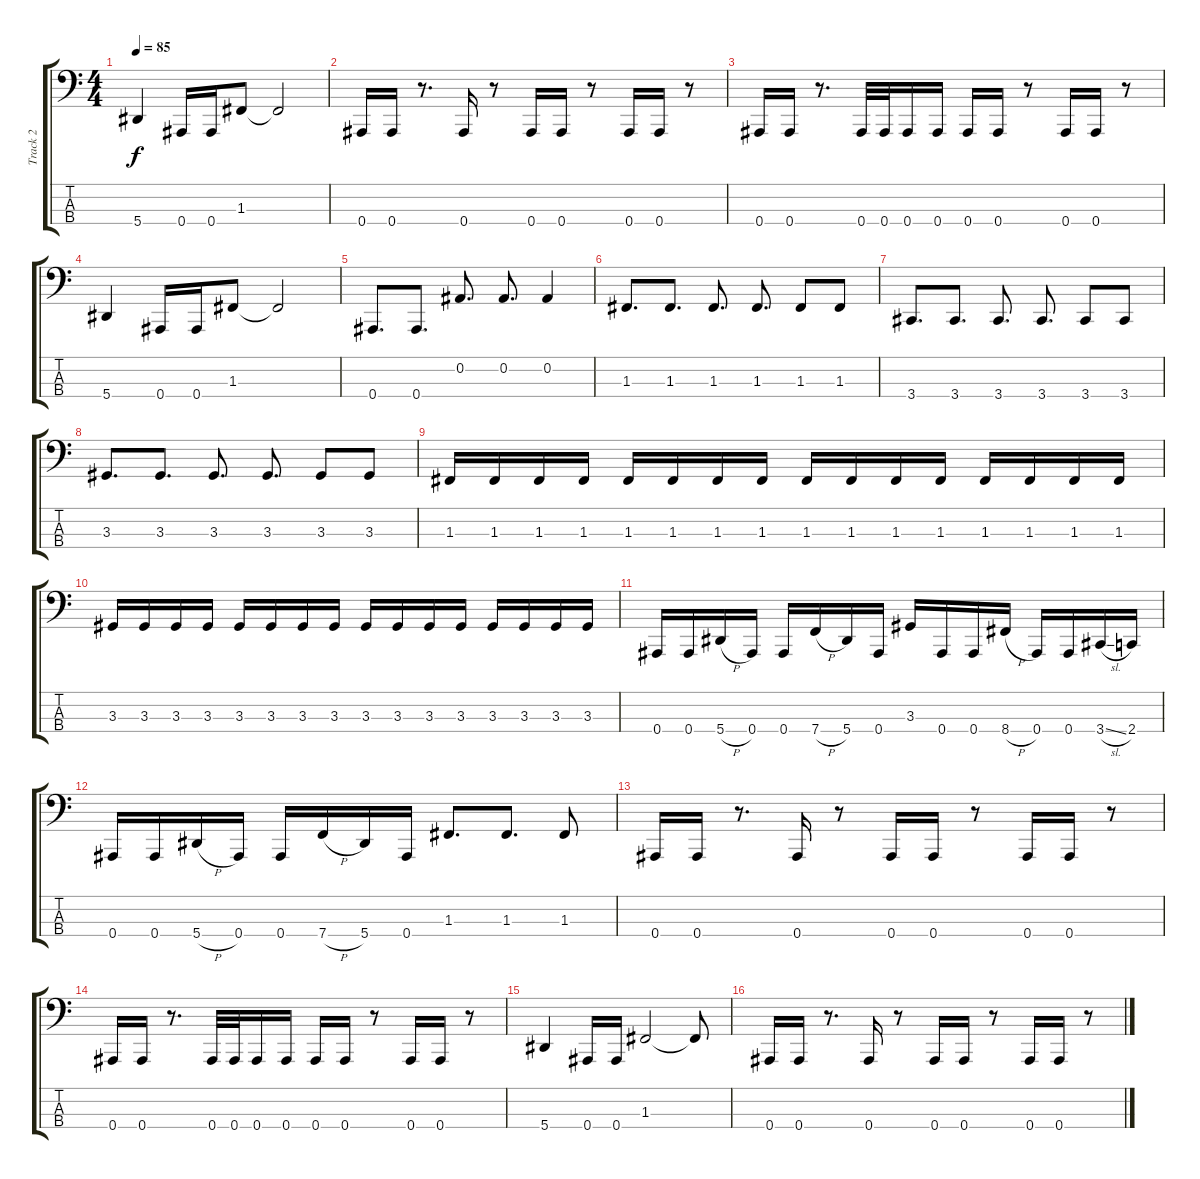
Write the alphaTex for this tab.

\track ("Track 2" "Track 2") {instrument electricbasspick}
\staff {score tabs}
\tuning (Eb2 Bb1 F1 Bb0) {hide}
\ts (4 4)
\tempo 85
\clef f4
\ks c
5.4.4{dy f} 0.4.16 0.4.16 1.3.8 1.3{t}.2 |
0.4.16 0.4.16 r.8{d} 0.4.16 r.8 0.4.16 0.4.16 r.8 0.4.16 0.4.16 r.8 |
0.4.16 0.4.16 r.8{d} 0.4.32 0.4.32 0.4.16 0.4.16 0.4.16 0.4.16 r.8 0.4.16 0.4.16 r.8 |
5.4.4 0.4.16 0.4.16 1.3.8 1.3{t}.2 |
0.4.8{d} 0.4.8{d} 0.2.8{d} 0.2.8{d} 0.2.4 |
1.3.8{d} 1.3.8{d} 1.3.8{d} 1.3.8{d} 1.3.8 1.3.8 |
3.4.8{d} 3.4.8{d} 3.4.8{d} 3.4.8{d} 3.4.8 3.4.8 |
3.3.8{d} 3.3.8{d} 3.3.8{d} 3.3.8{d} 3.3.8 3.3.8 |
1.3.16 1.3.16 1.3.16 1.3.16 1.3.16 1.3.16 1.3.16 1.3.16 1.3.16 1.3.16 1.3.16 1.3.16 1.3.16 1.3.16 1.3.16 1.3.16 |
3.3.16 3.3.16 3.3.16 3.3.16 3.3.16 3.3.16 3.3.16 3.3.16 3.3.16 3.3.16 3.3.16 3.3.16 3.3.16 3.3.16 3.3.16 3.3.16 |
0.4.16 0.4.16 5.4{h}.16 0.4.16 0.4.16 7.4{h}.16 5.4.16 0.4.16 3.3.16 0.4.16 0.4.16 8.4{h}.16 0.4.16 0.4.16 3.4{sl}.16 2.4.16 |
0.4.16 0.4.16 5.4{h}.16 0.4.16 0.4.16 7.4{h}.16 5.4.16 0.4.16 1.3.8{d} 1.3.8{d} 1.3.8 |
0.4.16 0.4.16 r.8{d} 0.4.16 r.8 0.4.16 0.4.16 r.8 0.4.16 0.4.16 r.8 |
0.4.16 0.4.16 r.8{d} 0.4.32 0.4.32 0.4.16 0.4.16 0.4.16 0.4.16 r.8 0.4.16 0.4.16 r.8 |
5.4.4 0.4.16 0.4.16 1.3.2 1.3{t}.8 |
0.4.16 0.4.16 r.8{d} 0.4.16 r.8 0.4.16 0.4.16 r.8 0.4.16 0.4.16 r.8
